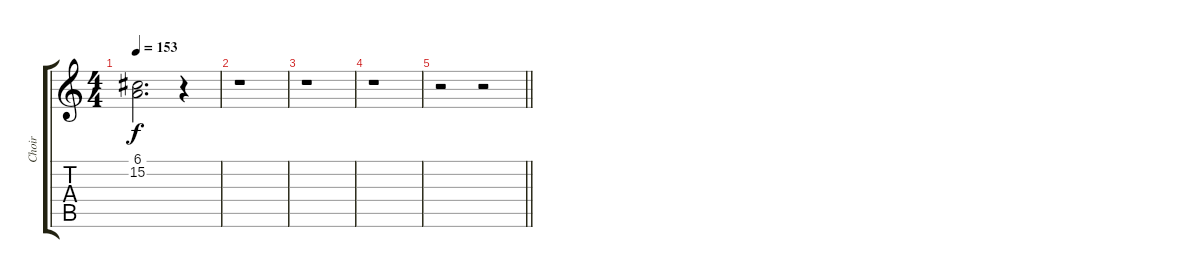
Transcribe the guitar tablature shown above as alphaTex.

\track ("Choir" "Choir") {instrument choiraahs}
\staff {score tabs}
\tuning (Eb4 Bb3 Gb3 Db3 Ab2 Eb2) {hide}
\ts (4 4)
\tempo 153
\clef g2
\ks c
(6.1{t} 15.2{t}).2{d dy f} r.4 |
r.1 |
r.1 |
r.1 |
\barLineRight lightlight
r.2 r.2
